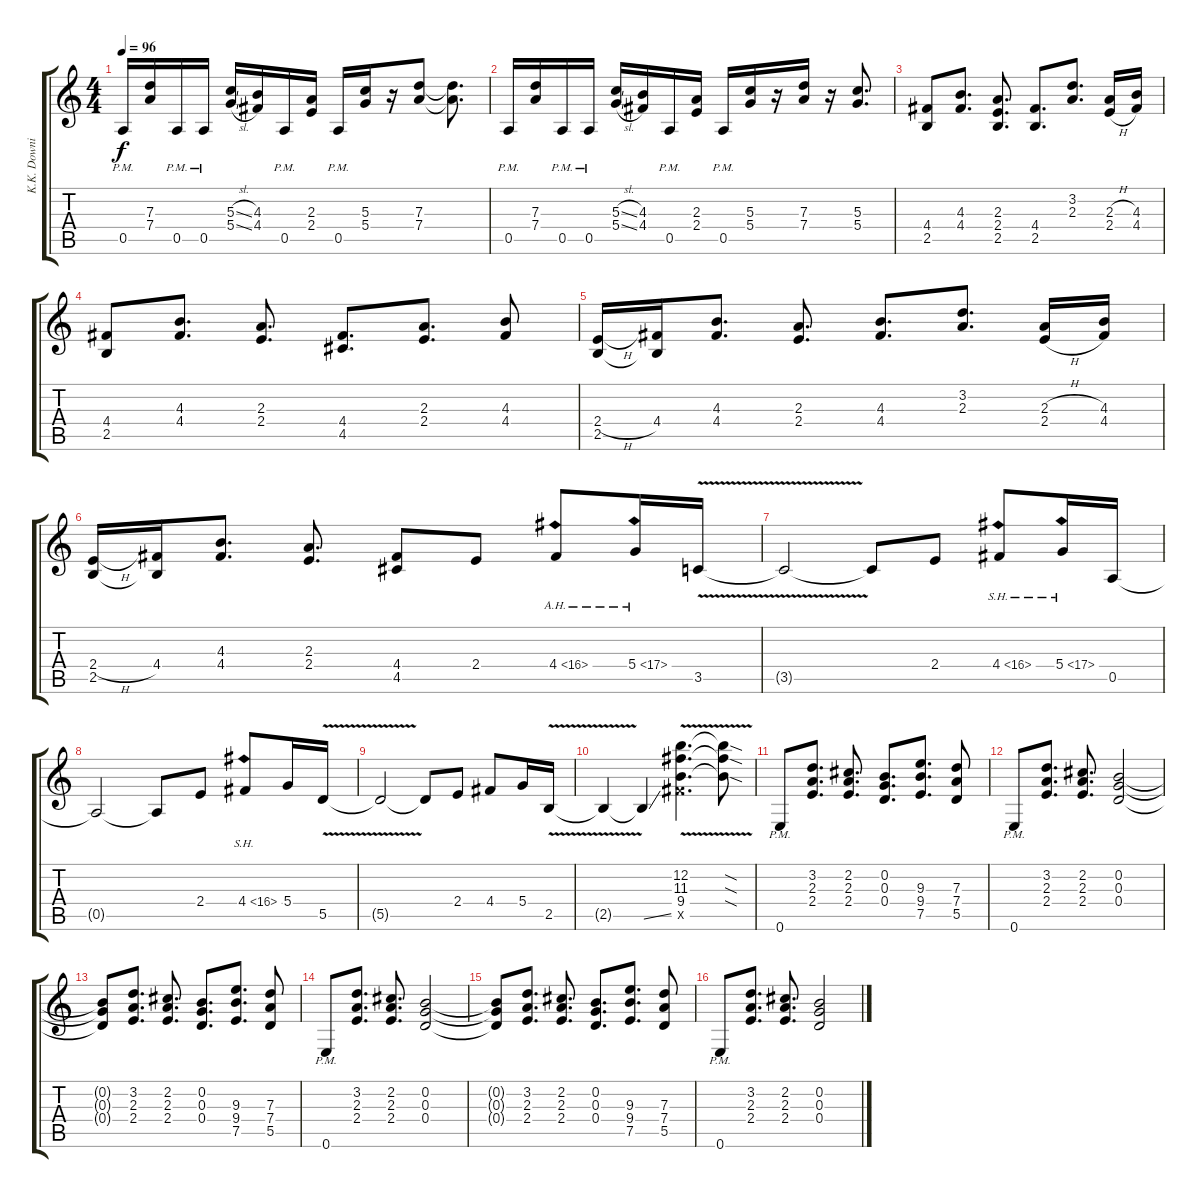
\track ("K.K. Downing" "K.K. Downi") {instrument distortionguitar}
\staff {score tabs}
\tuning (E4 B3 G3 D3 A2 E2) {hide}
\ts (4 4)
\tempo 96
\clef g2
\ks c
0.5{pm}.16{dy f} (7.3 7.4).16 0.5{pm}.16 0.5{pm}.16 (5.3{sl} 5.4{sl}).16 (4.3 4.4).16 0.5{pm}.16 (2.3 2.4).16 0.5{pm}.16 (5.3 5.4).16 r.16 (7.3 7.4).8 (7.3{t} 7.4{t}).8{d} |
0.5{pm}.16 (7.3 7.4).16 0.5{pm}.16 0.5{pm}.16 (5.3{sl} 5.4{sl}).16 (4.3 4.4).16 0.5{pm}.16 (2.3 2.4).16 0.5{pm}.16 (5.3 5.4).16 r.16 (7.3 7.4).16 r.16 (5.3 5.4).8{d} |
(4.4 2.5).8 (4.3 4.4).8{d} (2.3 2.4 2.5).8{d} (4.4 2.5).8{d} (3.2 2.3).8{d} (2.3{h} 2.4{h}).16 (4.3 4.4).16 |
(4.4 2.5).8 (4.3 4.4).8{d} (2.3 2.4).8{d} (4.4 4.5).8{d} (2.3 2.4).8{d} (4.3 4.4).8 |
(2.4{h} 2.5).16 (4.4 2.5{t}).16 (4.3 4.4).8{d} (2.3 2.4).8{d} (4.3 4.4).8{d} (3.2 2.3).8{d} (2.3{h} 2.4{h}).16 (4.3 4.4).16 |
(2.4{h} 2.5).16 (4.4 2.5{t}).16 (4.3 4.4).8{d} (2.3 2.4).8{d} (4.4 4.5).8 2.4.8 4.4{ah 12}.8 5.4{ah 12}.16 3.5{v}.16 |
3.5{t}.2 3.5{t}.8 2.4.8 4.4{sh 12}.8 5.4{sh 12}.16 0.5.16 |
0.5{t}.2 0.5{t}.8 2.4.8 4.4{sh 12}.8 5.4.16 5.5{v}.16 |
5.5{t}.2 5.5{t}.8 2.4.8 4.4.8 5.4.16 2.5{v}.16 |
2.5{t}.4 2.5{ss t}.4 (12.2{v} 11.3{v} 9.4{v} 9.5{x}).4{d} (12.2{sod t} 11.3{sod t} 9.4{sod t}).8 |
0.6{pm}.8 (3.2 2.3 2.4).8{d} (2.2 2.3 2.4).8{d} (0.2 0.3 0.4).8{d} (9.3 9.4 7.5).8{d} (7.3 7.4 5.5).8 |
0.6{pm}.8 (3.2 2.3 2.4).8{d} (2.2 2.3 2.4).8{d} (0.2 0.3 0.4).2 |
(0.2{t} 0.3{t} 0.4{t}).8 (3.2 2.3 2.4).8{d} (2.2 2.3 2.4).8{d} (0.2 0.3 0.4).8{d} (9.3 9.4 7.5).8{d} (7.3 7.4 5.5).8 |
0.6{pm}.8 (3.2 2.3 2.4).8{d} (2.2 2.3 2.4).8{d} (0.2 0.3 0.4).2 |
(0.2{t} 0.3{t} 0.4{t}).8 (3.2 2.3 2.4).8{d} (2.2 2.3 2.4).8{d} (0.2 0.3 0.4).8{d} (9.3 9.4 7.5).8{d} (7.3 7.4 5.5).8 |
0.6{pm}.8 (3.2 2.3 2.4).8{d} (2.2 2.3 2.4).8{d} (0.2 0.3 0.4).2
